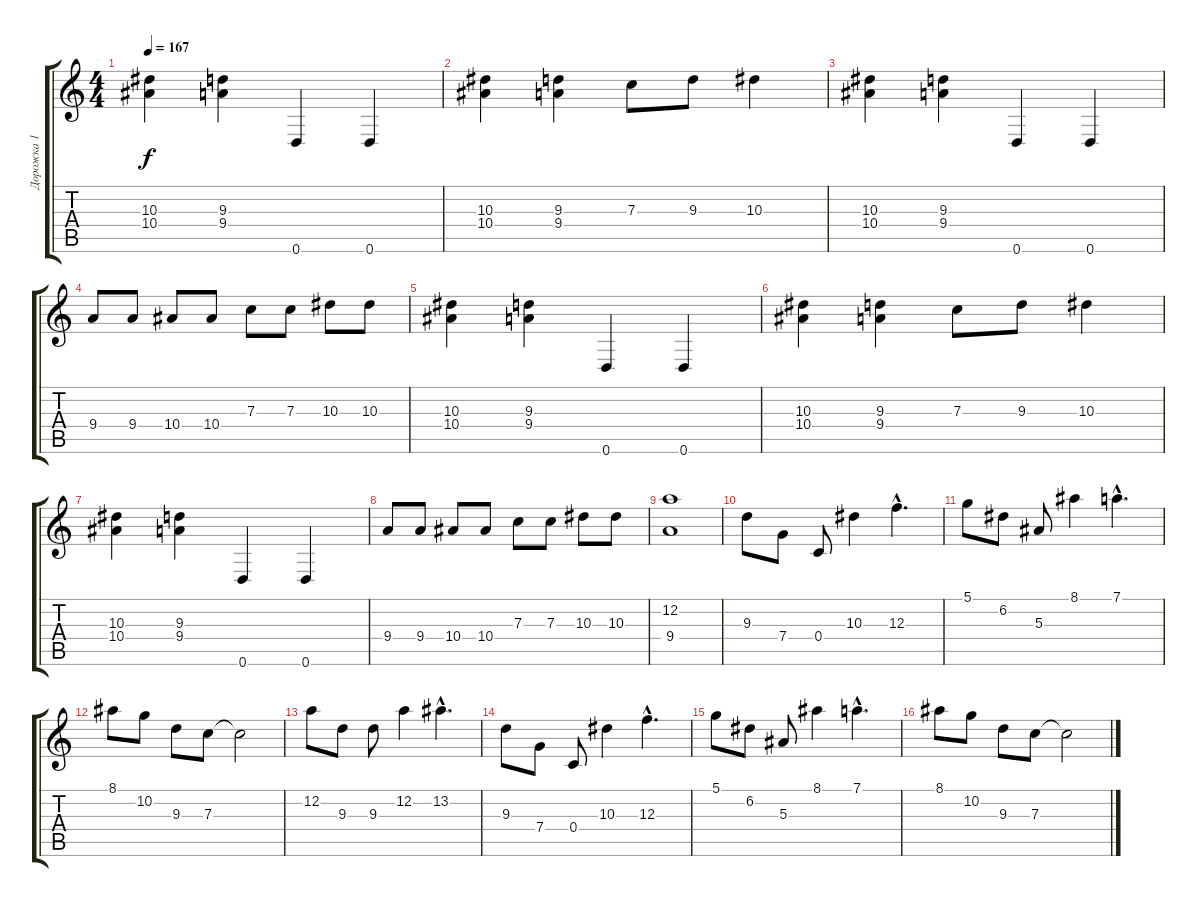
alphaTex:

\track ("Дорожка 1" "Дорожка 1") {instrument distortionguitar}
\staff {score tabs}
\tuning (D4 A3 F3 C3 G2 D2) {hide}
\ts (4 4)
\tempo 167
\clef g2
\ks c
(10.3 10.4).4{dy f} (9.3 9.4).4 0.6.4 0.6.4 |
(10.3 10.4).4 (9.3 9.4).4 7.3.8 9.3.8 10.3.4 |
(10.3 10.4).4 (9.3 9.4).4 0.6.4 0.6.4 |
9.4.8 9.4.8 10.4.8 10.4.8 7.3.8 7.3.8 10.3.8 10.3.8 |
(10.3 10.4).4 (9.3 9.4).4 0.6.4 0.6.4 |
(10.3 10.4).4 (9.3 9.4).4 7.3.8 9.3.8 10.3.4 |
(10.3 10.4).4 (9.3 9.4).4 0.6.4 0.6.4 |
9.4.8 9.4.8 10.4.8 10.4.8 7.3.8 7.3.8 10.3.8 10.3.8 |
(12.2 9.4).1 |
9.3.8 7.4.8 0.4.8 10.3.4 12.3{hac}.4{d} |
5.1.8 6.2.8 5.3.8 8.1.4 7.1{hac}.4{d} |
8.1.8 10.2.8 9.3.8 7.3.8 7.3{t}.2 |
12.2.8 9.3.8 9.3.8 12.2.4 13.2{hac}.4{d} |
9.3.8 7.4.8 0.4.8 10.3.4 12.3{hac}.4{d} |
5.1.8 6.2.8 5.3.8 8.1.4 7.1{hac}.4{d} |
8.1.8 10.2.8 9.3.8 7.3.8 7.3{t}.2
